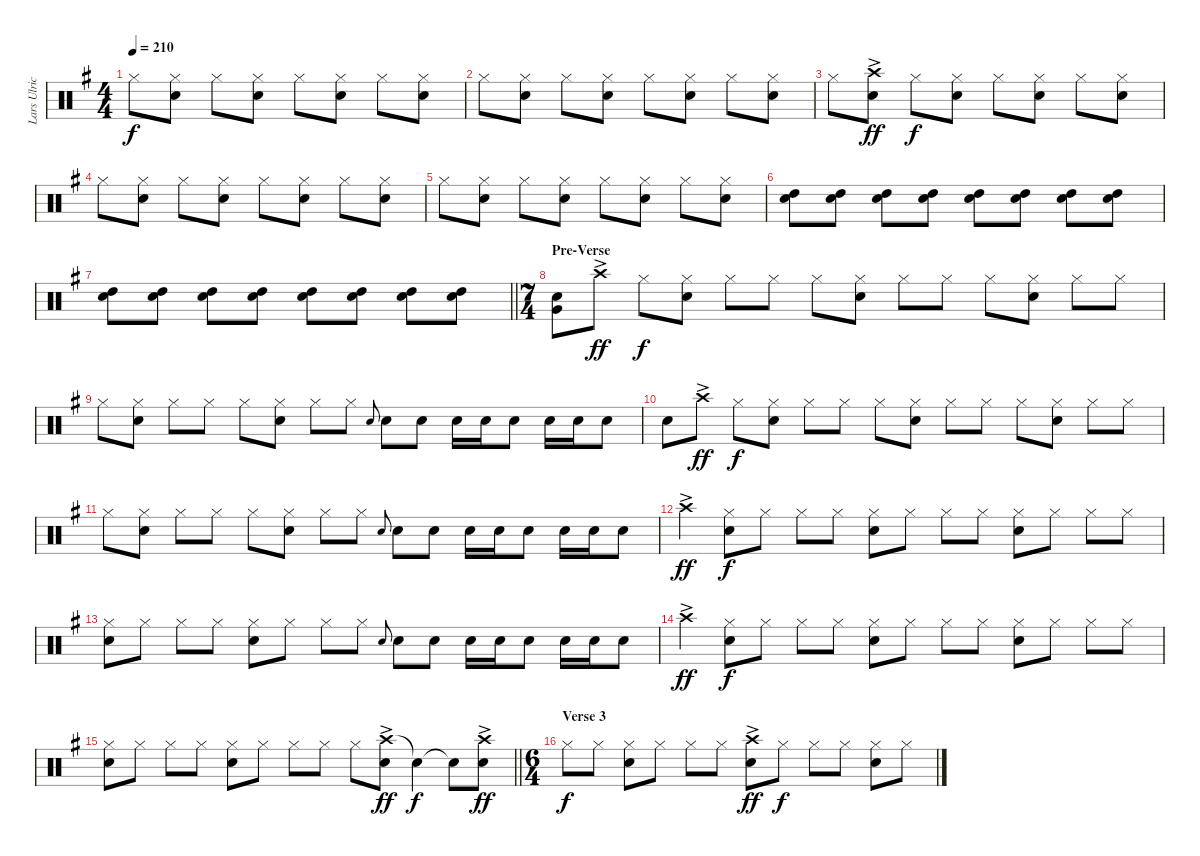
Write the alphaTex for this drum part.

\track ("Lars Ulrich" "Lars Ulric") {instrument percussion}
\staff {score}
\articulation defaults
\ts (4 4)
\tempo 210
\clef neutral
\ks g "Hi-Hat (closed)".8{dy f}
("Hi-Hat (closed)" "Electric Snare (hit)").8 "Hi-Hat (closed)".8 ("Hi-Hat (closed)" "Electric Snare (hit)").8 "Hi-Hat (closed)".8 ("Hi-Hat (closed)" "Electric Snare (hit)").8 "Hi-Hat (closed)".8 ("Hi-Hat (closed)" "Electric Snare (hit)").8 |
"Hi-Hat (closed)".8 ("Hi-Hat (closed)" "Electric Snare (hit)").8 "Hi-Hat (closed)".8 ("Hi-Hat (closed)" "Electric Snare (hit)").8 "Hi-Hat (closed)".8 ("Hi-Hat (closed)" "Electric Snare (hit)").8 "Hi-Hat (closed)".8 ("Hi-Hat (closed)" "Electric Snare (hit)").8 |
"Hi-Hat (closed)".8 ("Crash high (hit)"{ac} "Electric Snare (hit)").8{dy ff} "Hi-Hat (closed)".8{dy f} ("Hi-Hat (closed)" "Electric Snare (hit)").8 "Hi-Hat (closed)".8 ("Hi-Hat (closed)" "Electric Snare (hit)").8 "Hi-Hat (closed)".8 ("Hi-Hat (closed)" "Electric Snare (hit)").8 |
"Hi-Hat (closed)".8 ("Hi-Hat (closed)" "Electric Snare (hit)").8 "Hi-Hat (closed)".8 ("Hi-Hat (closed)" "Electric Snare (hit)").8 "Hi-Hat (closed)".8 ("Hi-Hat (closed)" "Electric Snare (hit)").8 "Hi-Hat (closed)".8 ("Hi-Hat (closed)" "Electric Snare (hit)").8 |
"Hi-Hat (closed)".8 ("Hi-Hat (closed)" "Electric Snare (hit)").8 "Hi-Hat (closed)".8 ("Hi-Hat (closed)" "Electric Snare (hit)").8 "Hi-Hat (closed)".8 ("Hi-Hat (closed)" "Electric Snare (hit)").8 "Hi-Hat (closed)".8 ("Hi-Hat (closed)" "Electric Snare (hit)").8 |
("High Tom (hit)" "Electric Snare (hit)").8 ("High Tom (hit)" "Electric Snare (hit)").8 ("High Tom (hit)" "Electric Snare (hit)").8 ("High Tom (hit)" "Electric Snare (hit)").8 ("High Tom (hit)" "Electric Snare (hit)").8 ("High Tom (hit)" "Electric Snare (hit)").8 ("High Tom (hit)" "Electric Snare (hit)").8 ("High Tom (hit)" "Electric Snare (hit)").8 |
\barLineRight lightlight
("High Tom (hit)" "Electric Snare (hit)").8 ("High Tom (hit)" "Electric Snare (hit)").8 ("High Tom (hit)" "Electric Snare (hit)").8 ("High Tom (hit)" "Electric Snare (hit)").8 ("High Tom (hit)" "Electric Snare (hit)").8 ("High Tom (hit)" "Electric Snare (hit)").8 ("High Tom (hit)" "Electric Snare (hit)").8 ("High Tom (hit)" "Electric Snare (hit)").8 |
\ts (7 4)
\section ("" "Pre-Verse")
("Electric Snare (hit)" "Very Low Tom (hit)").8 "Crash high (hit)"{ac}.8{dy ff} "Hi-Hat (closed)".8{dy f} ("Hi-Hat (closed)" "Electric Snare (hit)").8 "Hi-Hat (closed)".8 "Hi-Hat (closed)".8 "Hi-Hat (closed)".8 ("Hi-Hat (closed)" "Electric Snare (hit)").8 "Hi-Hat (closed)".8 "Hi-Hat (closed)".8 "Hi-Hat (closed)".8 ("Hi-Hat (closed)" "Electric Snare (hit)").8 "Hi-Hat (closed)".8 "Hi-Hat (closed)".8 |
"Hi-Hat (closed)".8 ("Hi-Hat (closed)" "Electric Snare (hit)").8 "Hi-Hat (closed)".8 "Hi-Hat (closed)".8 "Hi-Hat (closed)".8 ("Hi-Hat (closed)" "Electric Snare (hit)").8 "Hi-Hat (closed)".8 "Hi-Hat (closed)".8 "Electric Snare (hit)".8{gr onbeat} "Electric Snare (hit)".8 "Electric Snare (hit)".8 "Electric Snare (hit)".16 "Electric Snare (hit)".16 "Electric Snare (hit)".8 "Electric Snare (hit)".16 "Electric Snare (hit)".16 "Electric Snare (hit)".8 |
"Electric Snare (hit)".8 "Crash high (hit)"{ac}.8{dy ff} "Hi-Hat (closed)".8{dy f} ("Hi-Hat (closed)" "Electric Snare (hit)").8 "Hi-Hat (closed)".8 "Hi-Hat (closed)".8 "Hi-Hat (closed)".8 ("Hi-Hat (closed)" "Electric Snare (hit)").8 "Hi-Hat (closed)".8 "Hi-Hat (closed)".8 "Hi-Hat (closed)".8 ("Hi-Hat (closed)" "Electric Snare (hit)").8 "Hi-Hat (closed)".8 "Hi-Hat (closed)".8 |
"Hi-Hat (closed)".8 ("Hi-Hat (closed)" "Electric Snare (hit)").8 "Hi-Hat (closed)".8 "Hi-Hat (closed)".8 "Hi-Hat (closed)".8 ("Hi-Hat (closed)" "Electric Snare (hit)").8 "Hi-Hat (closed)".8 "Hi-Hat (closed)".8 "Electric Snare (hit)".8{gr onbeat} "Electric Snare (hit)".8 "Electric Snare (hit)".8 "Electric Snare (hit)".16 "Electric Snare (hit)".16 "Electric Snare (hit)".8 "Electric Snare (hit)".16 "Electric Snare (hit)".16 "Electric Snare (hit)".8 |
"Crash high (hit)"{ac}.4{dy ff} ("Hi-Hat (closed)" "Electric Snare (hit)").8{dy f} "Hi-Hat (closed)".8 "Hi-Hat (closed)".8 "Hi-Hat (closed)".8 ("Hi-Hat (closed)" "Electric Snare (hit)").8 "Hi-Hat (closed)".8 "Hi-Hat (closed)".8 "Hi-Hat (closed)".8 ("Hi-Hat (closed)" "Electric Snare (hit)").8 "Hi-Hat (closed)".8 "Hi-Hat (closed)".8 "Hi-Hat (closed)".8 |
("Hi-Hat (closed)" "Electric Snare (hit)").8 "Hi-Hat (closed)".8 "Hi-Hat (closed)".8 "Hi-Hat (closed)".8 ("Hi-Hat (closed)" "Electric Snare (hit)").8 "Hi-Hat (closed)".8 "Hi-Hat (closed)".8 "Hi-Hat (closed)".8 "Electric Snare (hit)".8{gr onbeat} "Electric Snare (hit)".8 "Electric Snare (hit)".8 "Electric Snare (hit)".16 "Electric Snare (hit)".16 "Electric Snare (hit)".8 "Electric Snare (hit)".16 "Electric Snare (hit)".16 "Electric Snare (hit)".8 |
"Crash high (hit)"{ac}.4{dy ff} ("Hi-Hat (closed)" "Electric Snare (hit)").8{dy f} "Hi-Hat (closed)".8 "Hi-Hat (closed)".8 "Hi-Hat (closed)".8 ("Hi-Hat (closed)" "Electric Snare (hit)").8 "Hi-Hat (closed)".8 "Hi-Hat (closed)".8 "Hi-Hat (closed)".8 ("Hi-Hat (closed)" "Electric Snare (hit)").8 "Hi-Hat (closed)".8 "Hi-Hat (closed)".8 "Hi-Hat (closed)".8 |
\barLineRight lightlight
("Hi-Hat (closed)" "Electric Snare (hit)").8 "Hi-Hat (closed)".8 "Hi-Hat (closed)".8 "Hi-Hat (closed)".8 ("Hi-Hat (closed)" "Electric Snare (hit)").8 "Hi-Hat (closed)".8 "Hi-Hat (closed)".8 "Hi-Hat (closed)".8 "Hi-Hat (closed)".8 ("Crash high (hit)"{ac} "Electric Snare (hit)").8{dy ff} "Snare (hit)"{t}.4{dy f} "Snare (hit)"{t}.8 ("Crash high (hit)"{ac} "Electric Snare (hit)").8{dy ff} |
\ts (6 4)
\section ("" "Verse 3")
"Hi-Hat (closed)".8{dy f} "Hi-Hat (closed)".8 ("Hi-Hat (closed)" "Electric Snare (hit)").8 "Hi-Hat (closed)".8 "Hi-Hat (closed)".8 "Hi-Hat (closed)".8 ("Crash high (hit)"{ac} "Electric Snare (hit)").8{dy ff} "Hi-Hat (closed)".8{dy f} "Hi-Hat (closed)".8 "Hi-Hat (closed)".8 ("Hi-Hat (closed)" "Electric Snare (hit)").8 "Hi-Hat (closed)".8
